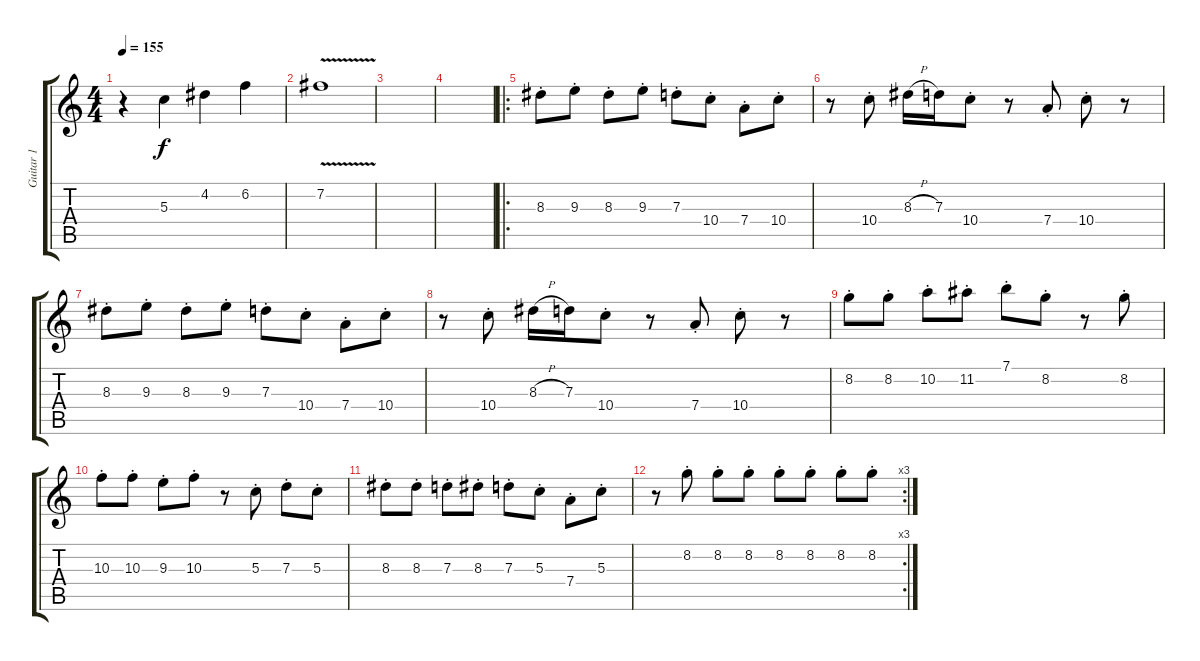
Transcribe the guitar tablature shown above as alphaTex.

\track ("Guitar 1" "Guitar 1") {instrument overdrivenguitar}
\staff {score tabs}
\tuning (E4 B3 G3 D3 A2 E2) {hide}
\ts (4 4)
\tempo 155
\clef g2
\ks c
r.4{dy f instrument overdrivenguitar} 5.3.4 4.2.4 6.2.4 |
7.2{v}.1 |
|
|
\ro
8.3{st}.8 9.3{st}.8 8.3{st}.8 9.3{st}.8 7.3{st}.8 10.4{st}.8 7.4{st}.8 10.4{st}.8 |
r.8 10.4{st}.8 8.3{h}.16 7.3.16 10.4{st}.8 r.8 7.4{st}.8 10.4{st}.8 r.8 |
8.3{st}.8 9.3{st}.8 8.3{st}.8 9.3{st}.8 7.3{st}.8 10.4{st}.8 7.4{st}.8 10.4{st}.8 |
r.8 10.4{st}.8 8.3{h}.16 7.3.16 10.4{st}.8 r.8 7.4{st}.8 10.4{st}.8 r.8 |
8.2{st}.8 8.2{st}.8 10.2{st}.8 11.2{st}.8 7.1{st}.8 8.2{st}.8 r.8 8.2{st}.8 |
10.3{st}.8 10.3{st}.8 9.3{st}.8 10.3{st}.8 r.8 5.3{st}.8 7.3{st}.8 5.3{st}.8 |
8.3{st}.8 8.3{st}.8 7.3{st}.8 8.3{st}.8 7.3{st}.8 5.3{st}.8 7.4{st}.8 5.3{st}.8 |
\rc 3
r.8 8.2{st}.8 8.2{st}.8 8.2{st}.8 8.2{st}.8 8.2{st}.8 8.2{st}.8 8.2{st}.8
